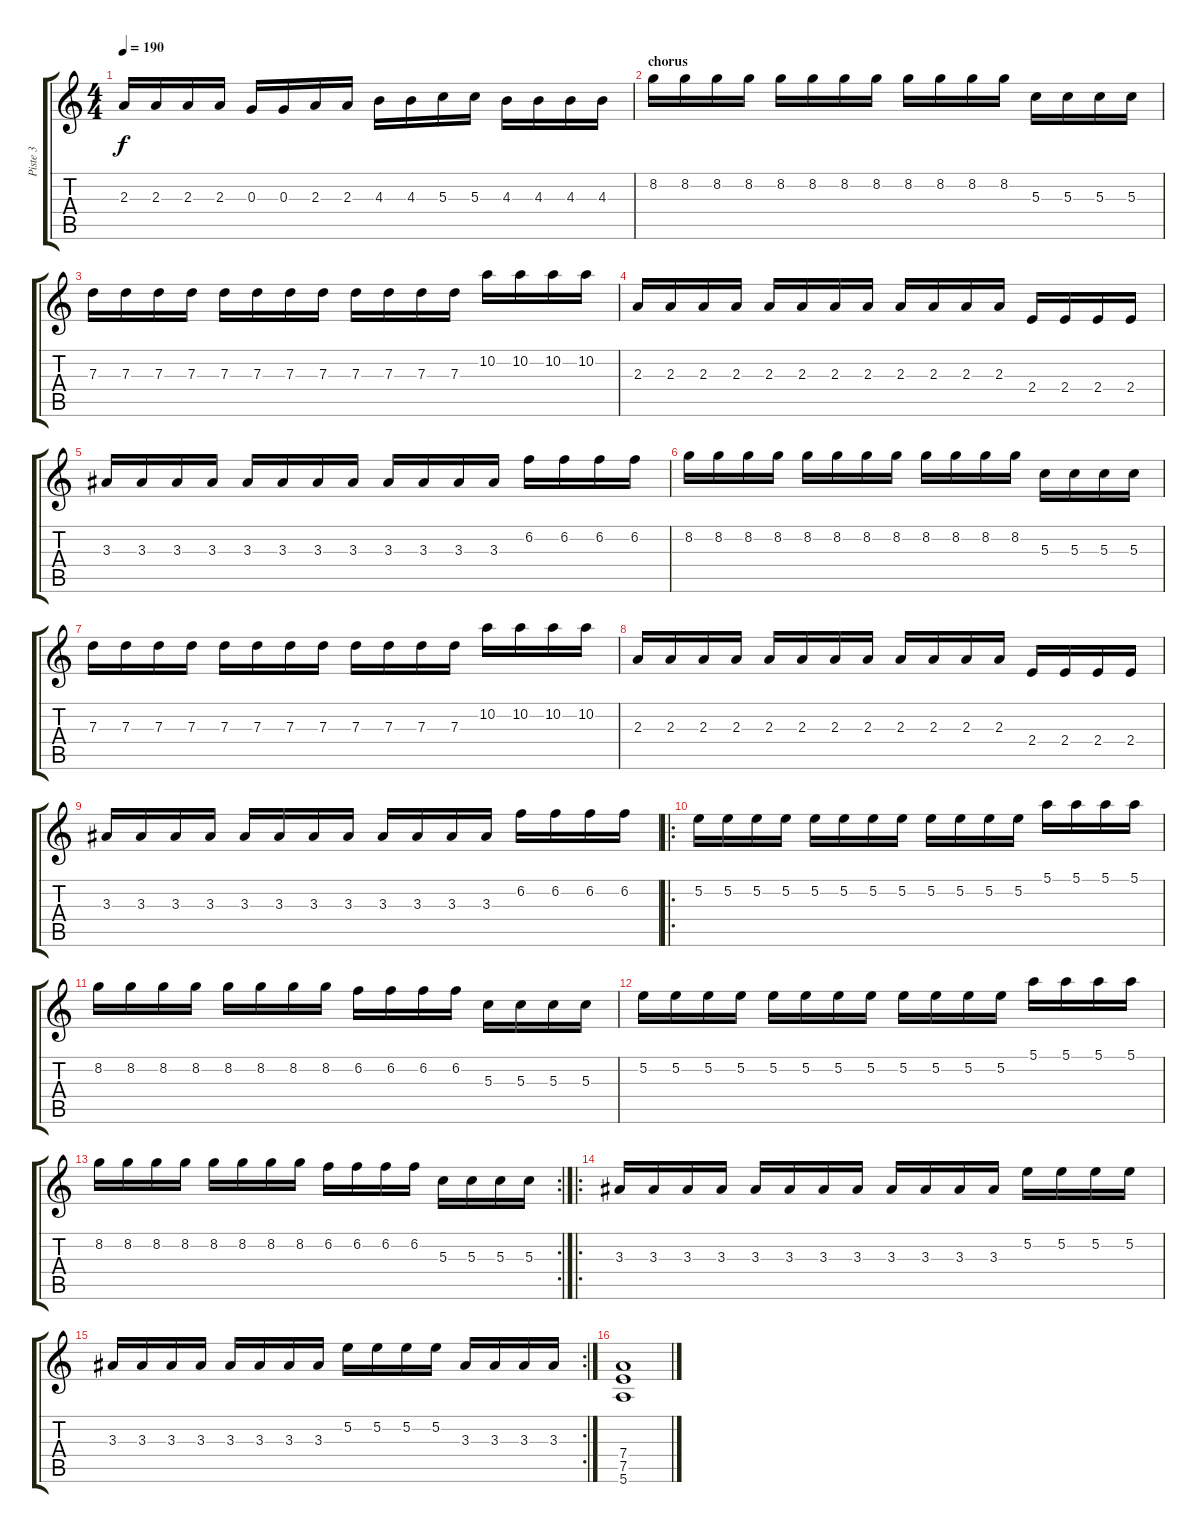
\track ("Piste 3" "Piste 3") {instrument distortionguitar}
\staff {score tabs}
\tuning (E4 B3 G3 D3 A2 E2) {hide}
\ts (4 4)
\tempo 190
\clef g2
\ks c
2.3.16{dy f} 2.3.16 2.3.16 2.3.16 0.3.16 0.3.16 2.3.16 2.3.16 4.3.16 4.3.16 5.3.16 5.3.16 4.3.16 4.3.16 4.3.16 4.3.16 |
\section ("" "chorus")
8.2.16 8.2.16 8.2.16 8.2.16 8.2.16 8.2.16 8.2.16 8.2.16 8.2.16 8.2.16 8.2.16 8.2.16 5.3.16 5.3.16 5.3.16 5.3.16 |
7.3.16 7.3.16 7.3.16 7.3.16 7.3.16 7.3.16 7.3.16 7.3.16 7.3.16 7.3.16 7.3.16 7.3.16 10.2.16 10.2.16 10.2.16 10.2.16 |
2.3.16 2.3.16 2.3.16 2.3.16 2.3.16 2.3.16 2.3.16 2.3.16 2.3.16 2.3.16 2.3.16 2.3.16 2.4.16 2.4.16 2.4.16 2.4.16 |
3.3.16 3.3.16 3.3.16 3.3.16 3.3.16 3.3.16 3.3.16 3.3.16 3.3.16 3.3.16 3.3.16 3.3.16 6.2.16 6.2.16 6.2.16 6.2.16 |
8.2.16 8.2.16 8.2.16 8.2.16 8.2.16 8.2.16 8.2.16 8.2.16 8.2.16 8.2.16 8.2.16 8.2.16 5.3.16 5.3.16 5.3.16 5.3.16 |
7.3.16 7.3.16 7.3.16 7.3.16 7.3.16 7.3.16 7.3.16 7.3.16 7.3.16 7.3.16 7.3.16 7.3.16 10.2.16 10.2.16 10.2.16 10.2.16 |
2.3.16 2.3.16 2.3.16 2.3.16 2.3.16 2.3.16 2.3.16 2.3.16 2.3.16 2.3.16 2.3.16 2.3.16 2.4.16 2.4.16 2.4.16 2.4.16 |
3.3.16 3.3.16 3.3.16 3.3.16 3.3.16 3.3.16 3.3.16 3.3.16 3.3.16 3.3.16 3.3.16 3.3.16 6.2.16 6.2.16 6.2.16 6.2.16 |
\ro
5.2.16 5.2.16 5.2.16 5.2.16 5.2.16 5.2.16 5.2.16 5.2.16 5.2.16 5.2.16 5.2.16 5.2.16 5.1.16 5.1.16 5.1.16 5.1.16 |
8.2.16 8.2.16 8.2.16 8.2.16 8.2.16 8.2.16 8.2.16 8.2.16 6.2.16 6.2.16 6.2.16 6.2.16 5.3.16 5.3.16 5.3.16 5.3.16 |
5.2.16 5.2.16 5.2.16 5.2.16 5.2.16 5.2.16 5.2.16 5.2.16 5.2.16 5.2.16 5.2.16 5.2.16 5.1.16 5.1.16 5.1.16 5.1.16 |
\rc 2
8.2.16 8.2.16 8.2.16 8.2.16 8.2.16 8.2.16 8.2.16 8.2.16 6.2.16 6.2.16 6.2.16 6.2.16 5.3.16 5.3.16 5.3.16 5.3.16 |
\ro
3.3.16 3.3.16 3.3.16 3.3.16 3.3.16 3.3.16 3.3.16 3.3.16 3.3.16 3.3.16 3.3.16 3.3.16 5.2.16 5.2.16 5.2.16 5.2.16 |
\rc 2
3.3.16 3.3.16 3.3.16 3.3.16 3.3.16 3.3.16 3.3.16 3.3.16 5.2.16 5.2.16 5.2.16 5.2.16 3.3.16 3.3.16 3.3.16 3.3.16 |
(7.4 7.5 5.6{ss}).1
